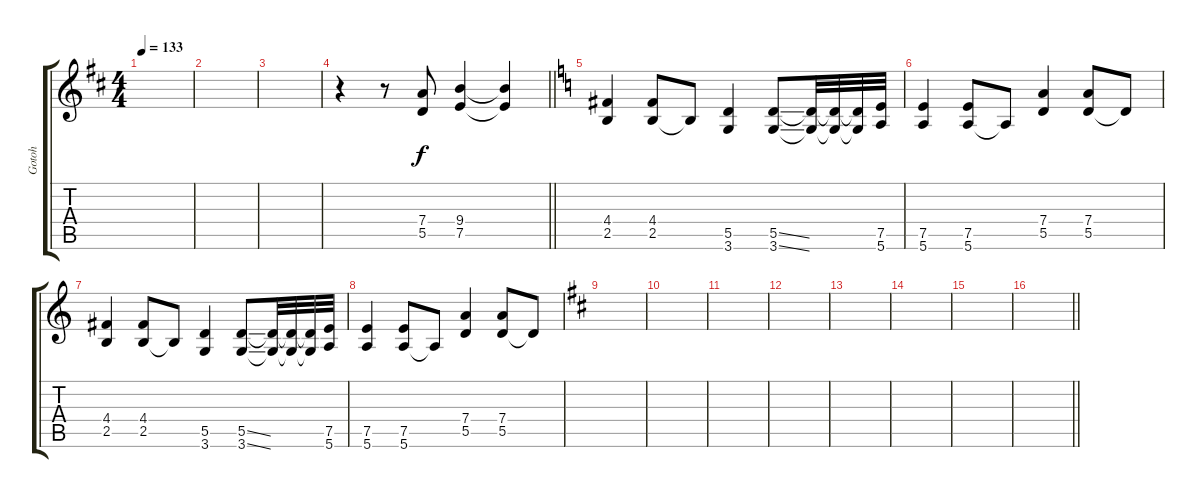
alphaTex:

\track ("Gotoh" "Gotoh") {instrument overdrivenguitar}
\staff {score tabs}
\tuning (E4 B3 G3 D3 A2 E2) {hide}
\ts (4 4)
\tempo 133
\clef g2
\ks d
|
|
|
\barLineRight lightlight
r.4 r.8 (7.4 5.5).8 (9.4 7.5).4 (9.4{t} 7.5{t}).4 |
\ks c
(4.4 2.5).4 (4.4 2.5).8 2.5{t}.8 (5.5 3.6).4 (5.5{ss} 3.6{ss}).8 (5.5{t} 3.6{t}).32 (5.5{t} 3.6{t}).32 (5.5{t} 3.6{t}).32 (7.5 5.6).32 |
(7.5 5.6).4 (7.5 5.6).8 5.6{t}.8 (7.4 5.5).4 (7.4 5.5).8 5.5{t}.8 |
(4.4 2.5).4 (4.4 2.5).8 2.5{t}.8 (5.5 3.6).4 (5.5{ss} 3.6{ss}).8 (5.5{t} 3.6{t}).32 (5.5{t} 3.6{t}).32 (5.5{t} 3.6{t}).32 (7.5 5.6).32 |
(7.5 5.6).4 (7.5 5.6).8 5.6{t}.8 (7.4 5.5).4 (7.4 5.5).8 5.5{t}.8 |
\ks d
|
|
|
|
|
|
|
\barLineRight lightlight
